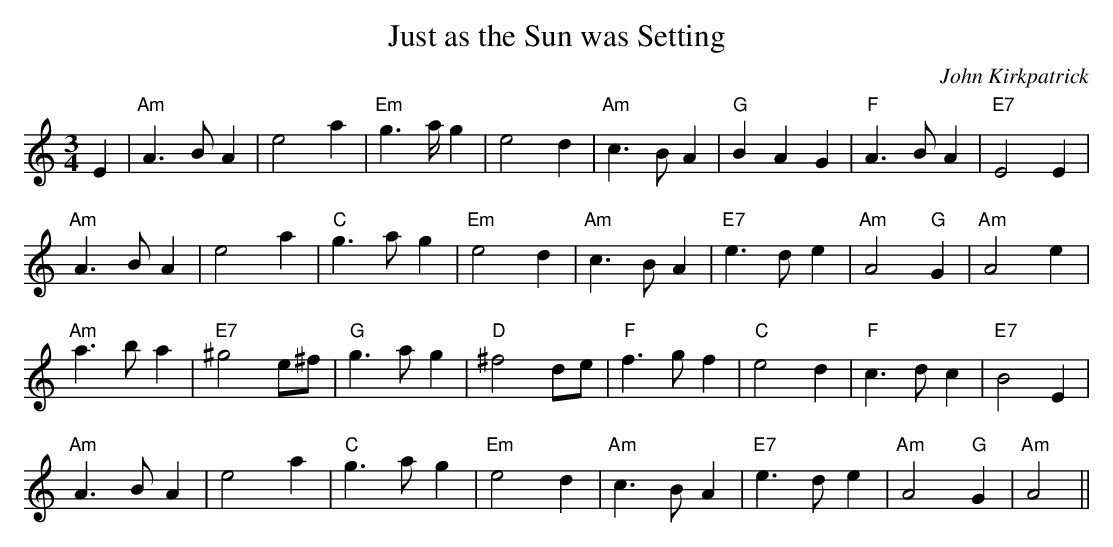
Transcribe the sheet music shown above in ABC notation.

X:1
T:Just as the Sun was Setting
M:3/4
L:1/4
C:John Kirkpatrick
K:Am
E|"Am"A>BA|e2  a|"Em"g>a/g|e2  d|
"Am"c>BA|"G"BAG|"F"A>BA|"E7"E2  E |!
"Am"A>BA|e2  a|"C"g>ag|"Em"e2  d|
"Am"c>BA|"E7"e>de|"Am"A2  "G"G|"Am"A2  e  |!
"Am"a>ba|"E7"^g2  e/^f/|"G"g>ag|"D"^f2  d/e/|
"F"f>gf|"C"e2  d|"F"c>dc|"E7"B2  E   |!
"Am"A>BA|e2  a|"C"g>ag|"Em"e2  d|
"Am"c>BA|"E7"e>de|"Am"A2  "G"G|"Am"A2   ||
